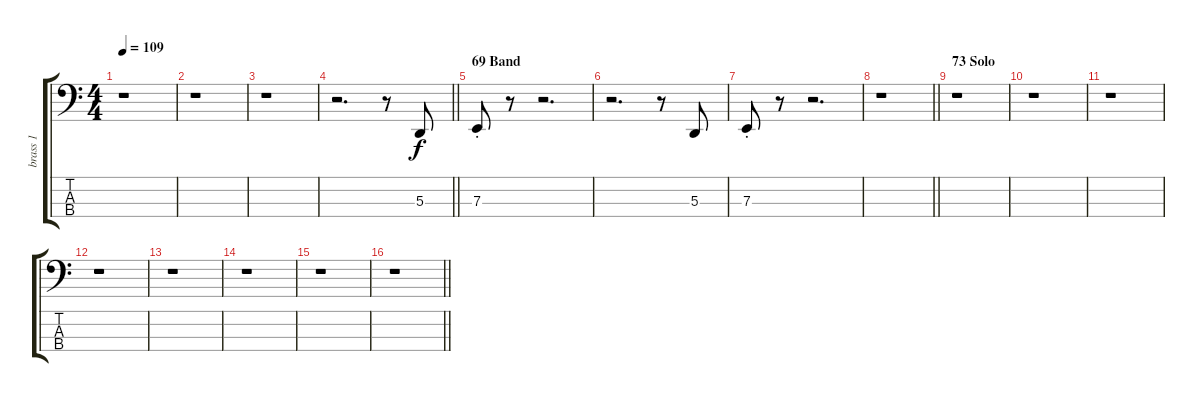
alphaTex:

\track ("brass 1" "brass 1") {instrument bassoon}
\staff {score tabs}
\tuning (G2 D2 A1 E1) {hide}
\ts (4 4)
\tempo 109
\clef f4
\ks c
r.1{dy f} |
r.1 |
r.1 |
\barLineRight lightlight
r.2{d} r.8 5.3.8 |
\section ("" "69 Band")
7.3{st}.8 r.8 r.2{d} |
r.2{d} r.8 5.3.8 |
7.3{st}.8 r.8 r.2{d} |
\barLineRight lightlight
r.1 |
\section ("" "73 Solo")
r.1 |
r.1 |
r.1 |
r.1 |
r.1 |
r.1 |
r.1 |
\barLineRight lightlight
r.1
